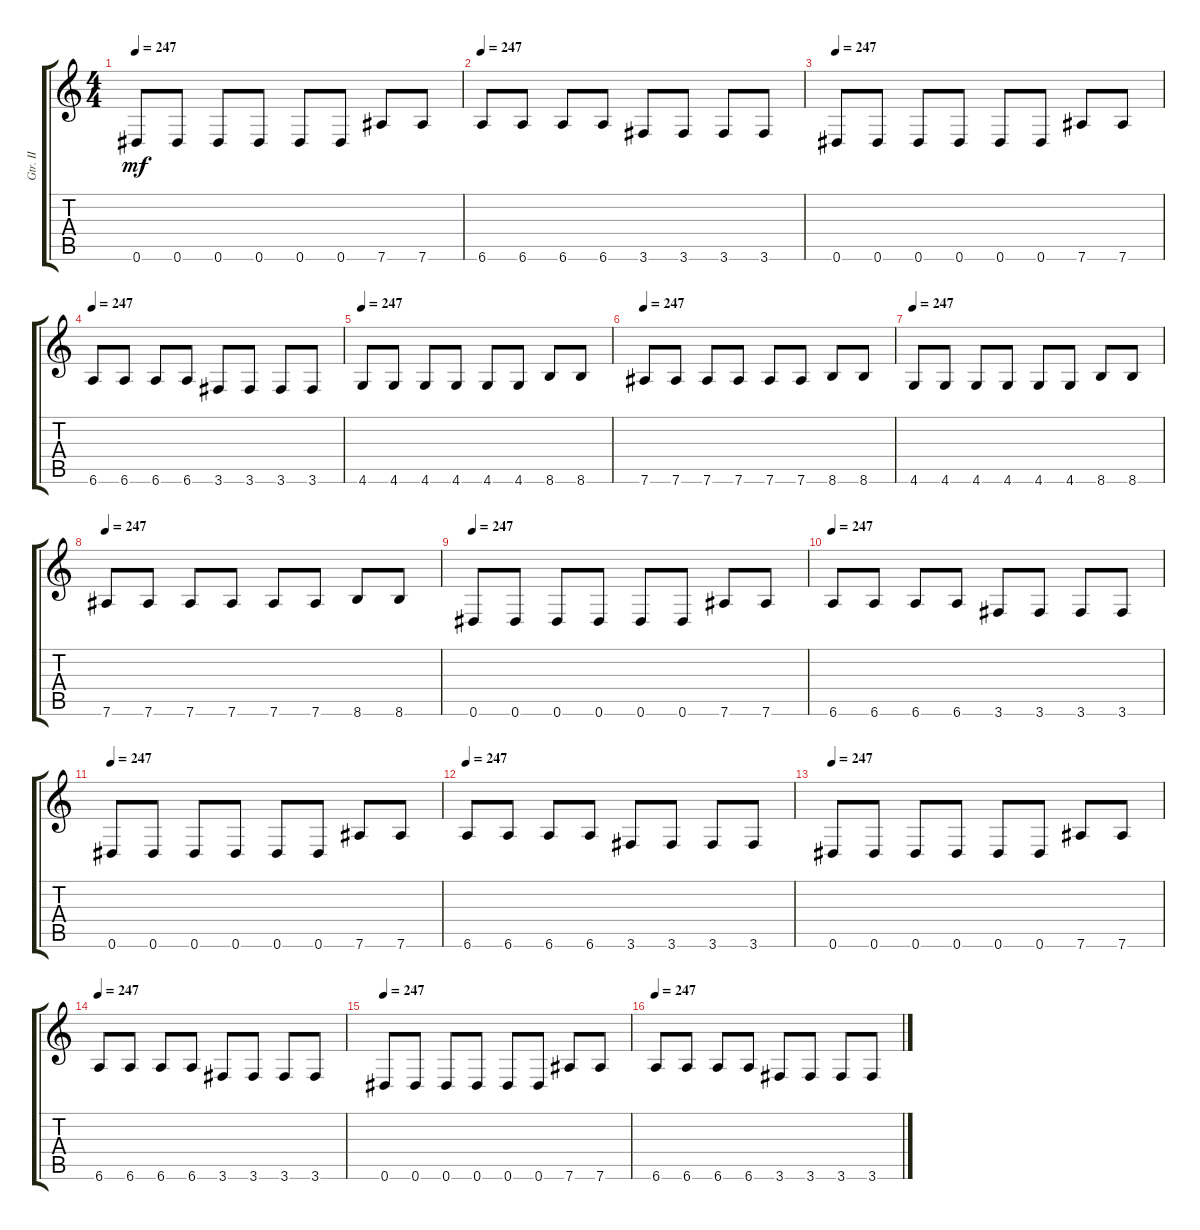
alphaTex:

\track ("Gtr. II" "Gtr. II") {instrument overdrivenguitar}
\staff {score tabs}
\tuning (Eb4 Bb3 Gb3 Db3 Ab2 Eb2) {hide}
\ts (4 4)
\tempo 247
\clef g2
\ks c
0.6.8{dy mf} 0.6.8 0.6.8 0.6.8 0.6.8 0.6.8 7.6.8 7.6.8 |
\tempo 247
6.6.8 6.6.8 6.6.8 6.6.8 3.6.8 3.6.8 3.6.8 3.6.8 |
\tempo 247
0.6.8 0.6.8 0.6.8 0.6.8 0.6.8 0.6.8 7.6.8 7.6.8 |
\tempo 247
6.6.8 6.6.8 6.6.8 6.6.8 3.6.8 3.6.8 3.6.8 3.6.8 |
\tempo 247
4.6.8 4.6.8 4.6.8 4.6.8 4.6.8 4.6.8 8.6.8 8.6.8 |
\tempo 247
7.6.8 7.6.8 7.6.8 7.6.8 7.6.8 7.6.8 8.6.8 8.6.8 |
\tempo 247
4.6.8 4.6.8 4.6.8 4.6.8 4.6.8 4.6.8 8.6.8 8.6.8 |
\tempo 247
7.6.8 7.6.8 7.6.8 7.6.8 7.6.8 7.6.8 8.6.8 8.6.8 |
\tempo 247
0.6.8 0.6.8 0.6.8 0.6.8 0.6.8 0.6.8 7.6.8 7.6.8 |
\tempo 247
6.6.8 6.6.8 6.6.8 6.6.8 3.6.8 3.6.8 3.6.8 3.6.8 |
\tempo 247
0.6.8 0.6.8 0.6.8 0.6.8 0.6.8 0.6.8 7.6.8 7.6.8 |
\tempo 247
6.6.8 6.6.8 6.6.8 6.6.8 3.6.8 3.6.8 3.6.8 3.6.8 |
\tempo 247
0.6.8 0.6.8 0.6.8 0.6.8 0.6.8 0.6.8 7.6.8 7.6.8 |
\tempo 247
6.6.8 6.6.8 6.6.8 6.6.8 3.6.8 3.6.8 3.6.8 3.6.8 |
\tempo 247
0.6.8 0.6.8 0.6.8 0.6.8 0.6.8 0.6.8 7.6.8 7.6.8 |
\tempo 247
6.6.8 6.6.8 6.6.8 6.6.8 3.6.8 3.6.8 3.6.8 3.6.8
